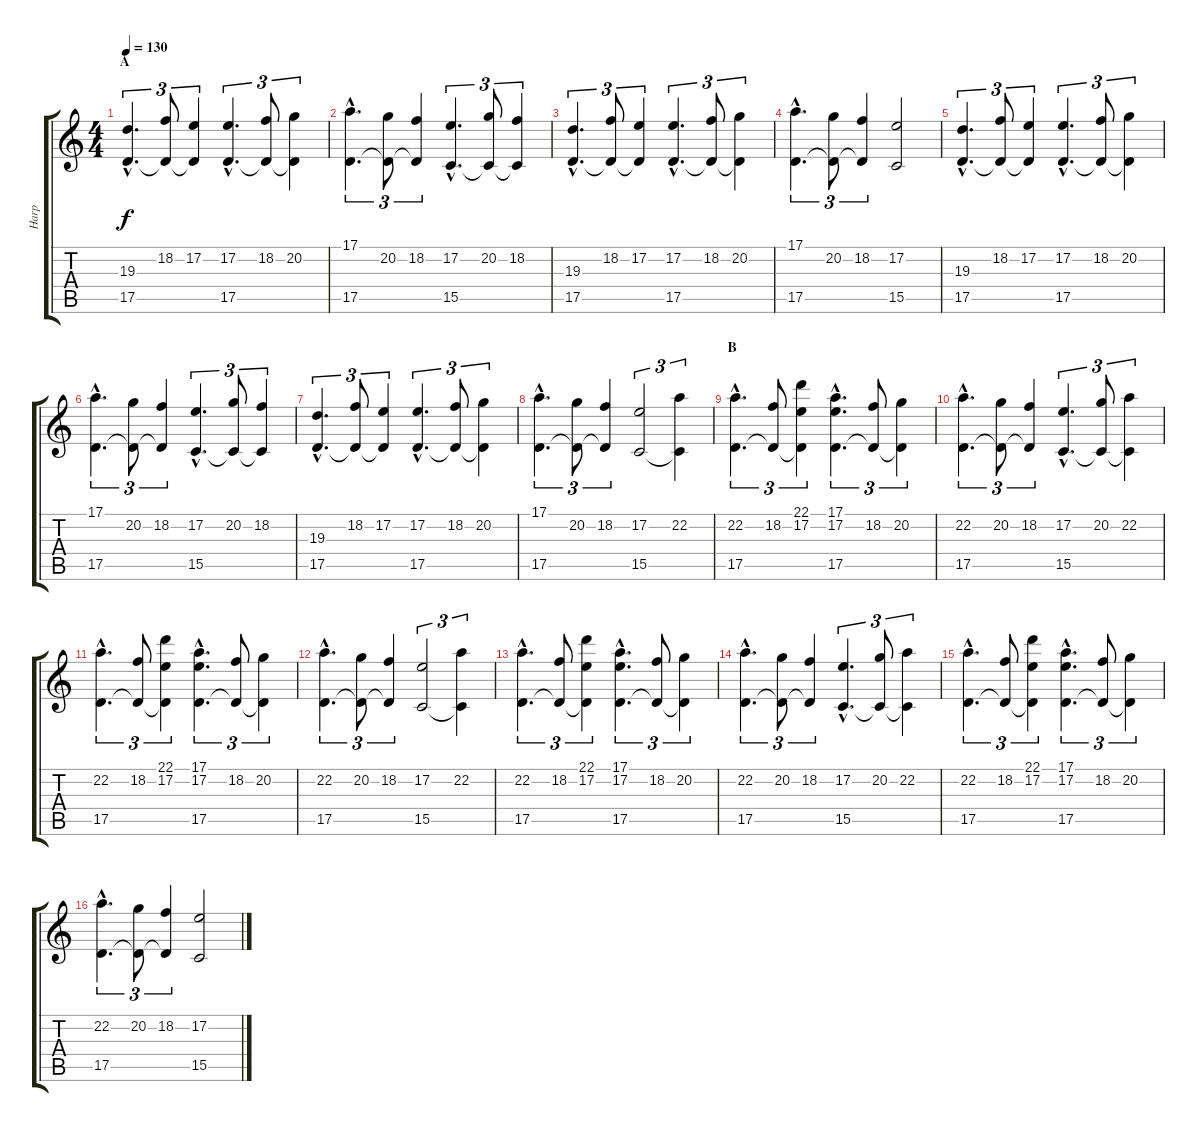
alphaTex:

\track ("Harp" "Harp") {instrument orchestralharp}
\staff {score tabs}
\tuning (E4 B3 G3 D3 A2 E2) {hide}
\ts (4 4)
\section ("" "A")
\tempo 130
\clef g2
\ks c
(19.3{hac} 17.5{hac}).4{d tu (3 2) dy f} (18.2 17.5{t}).8{tu (3 2)} (17.2 17.5{t}).4{tu (3 2)} (17.2{hac} 17.5{hac}).4{d tu (3 2)} (18.2 17.5{t}).8{tu (3 2)} (20.2 17.5{t}).4{tu (3 2)} |
(17.1{hac} 17.5{hac}).4{d tu (3 2)} (20.2 17.5{t}).8{tu (3 2)} (18.2 17.5{t}).4{tu (3 2)} (17.2{hac} 15.5{hac}).4{d tu (3 2)} (20.2 15.5{t}).8{tu (3 2)} (18.2 15.5{t}).4{tu (3 2)} |
(19.3{hac} 17.5{hac}).4{d tu (3 2)} (18.2 17.5{t}).8{tu (3 2)} (17.2 17.5{t}).4{tu (3 2)} (17.2{hac} 17.5{hac}).4{d tu (3 2)} (18.2 17.5{t}).8{tu (3 2)} (20.2 17.5{t}).4{tu (3 2)} |
(17.1{hac} 17.5{hac}).4{d tu (3 2)} (20.2 17.5{t}).8{tu (3 2)} (18.2 17.5{t}).4{tu (3 2)} (17.2 15.5).2 |
(19.3{hac} 17.5{hac}).4{d tu (3 2)} (18.2 17.5{t}).8{tu (3 2)} (17.2 17.5{t}).4{tu (3 2)} (17.2{hac} 17.5{hac}).4{d tu (3 2)} (18.2 17.5{t}).8{tu (3 2)} (20.2 17.5{t}).4{tu (3 2)} |
(17.1{hac} 17.5{hac}).4{d tu (3 2)} (20.2 17.5{t}).8{tu (3 2)} (18.2 17.5{t}).4{tu (3 2)} (17.2{hac} 15.5{hac}).4{d tu (3 2)} (20.2 15.5{t}).8{tu (3 2)} (18.2 15.5{t}).4{tu (3 2)} |
(19.3{hac} 17.5{hac}).4{d tu (3 2)} (18.2 17.5{t}).8{tu (3 2)} (17.2 17.5{t}).4{tu (3 2)} (17.2{hac} 17.5{hac}).4{d tu (3 2)} (18.2 17.5{t}).8{tu (3 2)} (20.2 17.5{t}).4{tu (3 2)} |
(17.1{hac} 17.5{hac}).4{d tu (3 2)} (20.2 17.5{t}).8{tu (3 2)} (18.2 17.5{t}).4{tu (3 2)} (17.2 15.5).2{tu (3 2)} (22.2 15.5{t}).4{tu (3 2)} |
\section ("" "B")
(22.2{hac} 17.5{hac}).4{d tu (3 2)} (18.2 17.5{t}).8{tu (3 2)} (22.1 17.2 17.5{t}).4{tu (3 2)} (17.1{hac} 17.2{hac} 17.5{hac}).4{d tu (3 2)} (18.2 17.5{t}).8{tu (3 2)} (20.2 17.5{t}).4{tu (3 2)} |
(22.2{hac} 17.5{hac}).4{d tu (3 2)} (20.2 17.5{t}).8{tu (3 2)} (18.2 17.5{t}).4{tu (3 2)} (17.2{hac} 15.5{hac}).4{d tu (3 2)} (20.2 15.5{t}).8{tu (3 2)} (22.2 15.5{t}).4{tu (3 2)} |
(22.2{hac} 17.5{hac}).4{d tu (3 2)} (18.2 17.5{t}).8{tu (3 2)} (22.1 17.2 17.5{t}).4{tu (3 2)} (17.1{hac} 17.2{hac} 17.5{hac}).4{d tu (3 2)} (18.2 17.5{t}).8{tu (3 2)} (20.2 17.5{t}).4{tu (3 2)} |
(22.2{hac} 17.5{hac}).4{d tu (3 2)} (20.2 17.5{t}).8{tu (3 2)} (18.2 17.5{t}).4{tu (3 2)} (17.2 15.5).2{tu (3 2)} (22.2 15.5{t}).4{tu (3 2)} |
(22.2{hac} 17.5{hac}).4{d tu (3 2)} (18.2 17.5{t}).8{tu (3 2)} (22.1 17.2 17.5{t}).4{tu (3 2)} (17.1{hac} 17.2{hac} 17.5{hac}).4{d tu (3 2)} (18.2 17.5{t}).8{tu (3 2)} (20.2 17.5{t}).4{tu (3 2)} |
(22.2{hac} 17.5{hac}).4{d tu (3 2)} (20.2 17.5{t}).8{tu (3 2)} (18.2 17.5{t}).4{tu (3 2)} (17.2{hac} 15.5{hac}).4{d tu (3 2)} (20.2 15.5{t}).8{tu (3 2)} (22.2 15.5{t}).4{tu (3 2)} |
(22.2{hac} 17.5{hac}).4{d tu (3 2)} (18.2 17.5{t}).8{tu (3 2)} (22.1 17.2 17.5{t}).4{tu (3 2)} (17.1{hac} 17.2{hac} 17.5{hac}).4{d tu (3 2)} (18.2 17.5{t}).8{tu (3 2)} (20.2 17.5{t}).4{tu (3 2)} |
(22.2{hac} 17.5{hac}).4{d tu (3 2)} (20.2 17.5{t}).8{tu (3 2)} (18.2 17.5{t}).4{tu (3 2)} (17.2 15.5).2
